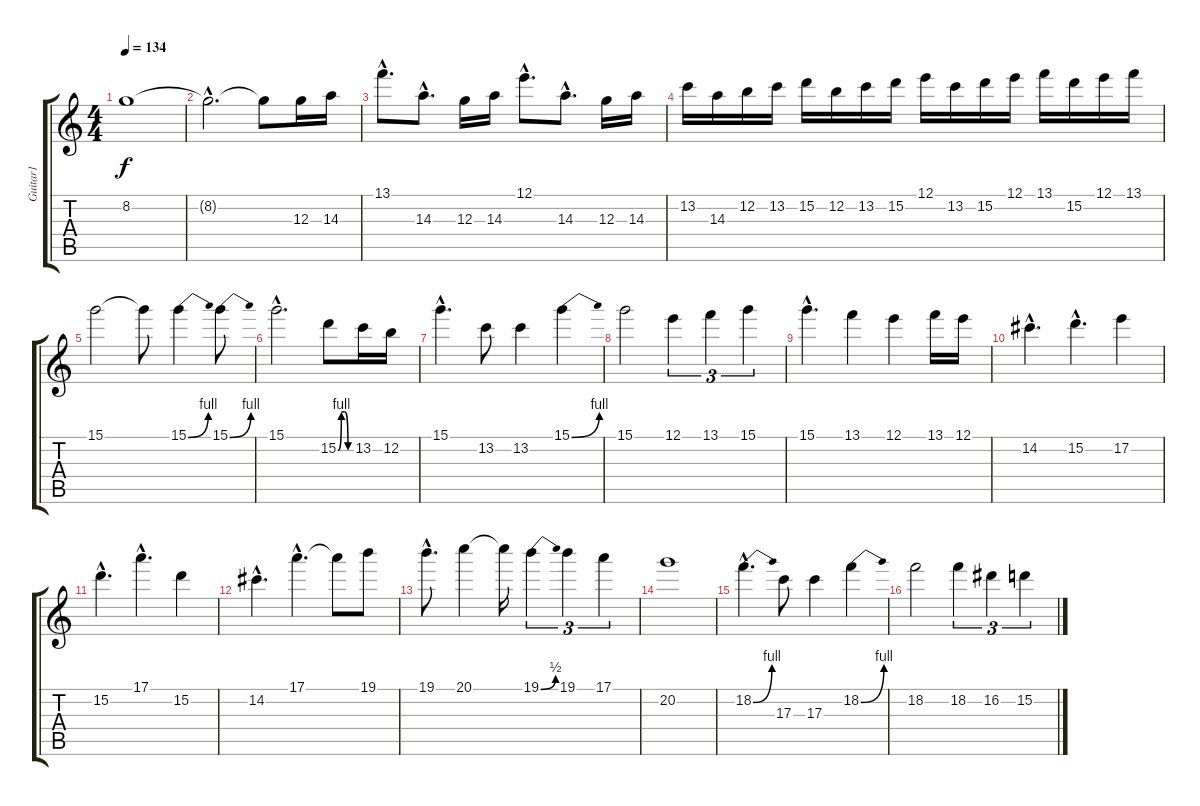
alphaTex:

\track ("Guitar1" "Guitar1") {instrument overdrivenguitar}
\staff {score tabs}
\tuning (E4 B3 G3 D3 A2 E2) {hide}
\ts (4 4)
\tempo 134
\clef g2
\ks c
8.2.1{dy f} |
8.2{hac t}.2{d} 8.2{t}.8 12.3.16 14.3.16 |
13.1{hac}.8{d} 14.3{hac}.8{d} 12.3.16 14.3.16 12.1{hac}.8{d} 14.3{hac}.8{d} 12.3.16 14.3.16 |
13.2.16 14.3.16 12.2.16 13.2.16 15.2.16 12.2.16 13.2.16 15.2.16 12.1.16 13.2.16 15.2.16 12.1.16 13.1.16 15.2.16 12.1.16 13.1.16 |
15.1.2 15.1{t}.8 15.1{be (bend 0 0 60 4)}.4 15.1{be (bend 0 0 60 4)}.8 |
15.1{hac}.2{d} 15.2{be (custom 0 0 15 4 30 4 45 0 60 0)}.8 13.2.16 12.2.16 |
15.1{hac}.4{d} 13.2.8 13.2.4 15.1{be (bend 0 0 60 4)}.4 |
15.1.2 12.1.4{tu (3 2)} 13.1.4{tu (3 2)} 15.1.4{tu (3 2)} |
15.1{hac}.4{d} 13.1.4 12.1.4 13.1.16 12.1.16 |
14.2{hac}.4{d} 15.2{hac}.4{d} 17.2.4 |
15.2{hac}.4{d} 17.1{hac}.4{d} 15.2.4 |
14.2{hac}.4{d} 17.1{hac}.4{d} 17.1{t}.8 19.1.8 |
19.1{hac}.8{d} 20.1.4 20.1{t}.16 19.1{be (bend 0 0 60 2)}.4{tu (3 2)} 19.1.4{tu (3 2)} 17.1.4{tu (3 2)} |
20.2.1 |
18.2{be (bend 0 0 60 4) hac}.4{d} 17.3.8 17.3.4 18.2{be (bend 0 0 60 4)}.4 |
18.2.2 18.2.4{tu (3 2)} 16.2.4{tu (3 2)} 15.2.4{tu (3 2)}
